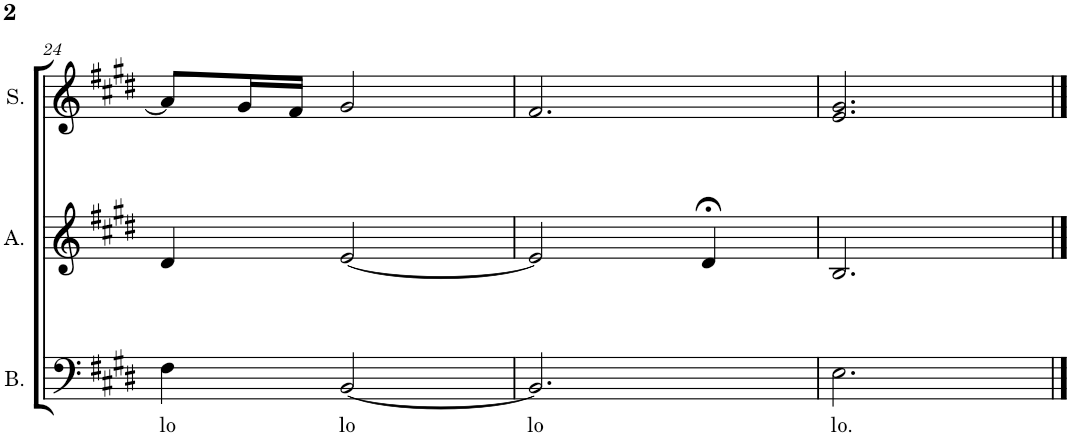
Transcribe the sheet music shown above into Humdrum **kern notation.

**kern	**text	**kern	**kern
*part3	*part3	*part2	*part1
*staff3	*staff3	*staff2	*staff1
*I"Basse	*	*I"Alto	*I"Soprano
*I'B.	*	*I'A.	*I'S.
!!LO:PB:g=z
*clefF4	*	*clefG2	*clefG2
*k[f#c#g#d#]	*	*k[f#c#g#d#]	*k[f#c#g#d#]
*M3/4	*	*M3/4	*M3/4
=24	=24	=24	=24
!	!LO:LY:b	!	!
4F#\	lo	4d#/	8a/L]
.	.	.	16g#/L
.	.	.	16f#/JJ
!	!LO:LY:b	!	!
[2BB/	lo	[2e/	2g#/
=25	=25	=25	=25
!	!LO:LY:b	!	!
2.BB/]	lo	2e/]	2.f#/
.	.	4d#;</	.
=26	=26	=26	=26
!	!LO:LY:b	!	!
2.E\	lo.	2.B/	2.e/ 2.g#/
==	==	==	==
*-	*-	*-	*-
